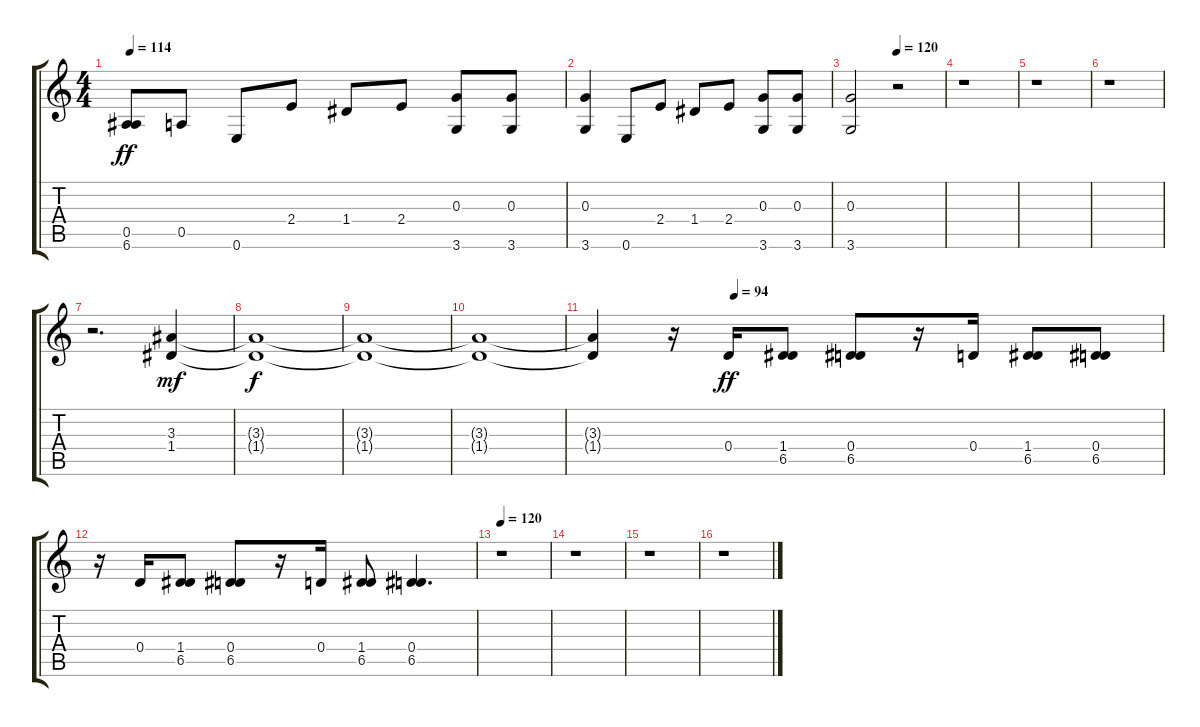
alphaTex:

\track "" {instrument distortionguitar}
\staff {score tabs}
\tuning (E4 B3 G3 D3 A2 E2) {hide}
\ts (4 4)
\tempo 114
\clef g2
\ks c
(0.5 6.6).8{dy ff} 0.5.8 0.6.8 2.4.8 1.4.8 2.4.8 (0.3 3.6).8 (0.3 3.6).8 |
(0.3 3.6).4 0.6.8 2.4.8 1.4.8 2.4.8 (0.3 3.6).8 (0.3 3.6).8 |
\tempo (120 0.5)
(0.3 3.6).2 r.2 |
r.1 |
r.1 |
r.1 |
r.2{d} (3.3 1.4).4{dy mf} |
(3.3{t} 1.4{t}).1{dy f} |
(3.3{t} 1.4{t}).1 |
(3.3{t} 1.4{t}).1 |
\tempo (94 0.25)
(3.3{t} 1.4{t}).4 r.16 0.4.16{dy ff} (1.4 6.5).8 (0.4 6.5).8 r.16 0.4.16 (1.4 6.5).8 (0.4 6.5).8 |
r.16 0.4.16 (1.4 6.5).8 (0.4 6.5).8 r.16 0.4.16 (1.4 6.5).8 (0.4 6.5).4{d} |
\tempo 120
r.1 |
r.1 |
r.1 |
r.1
